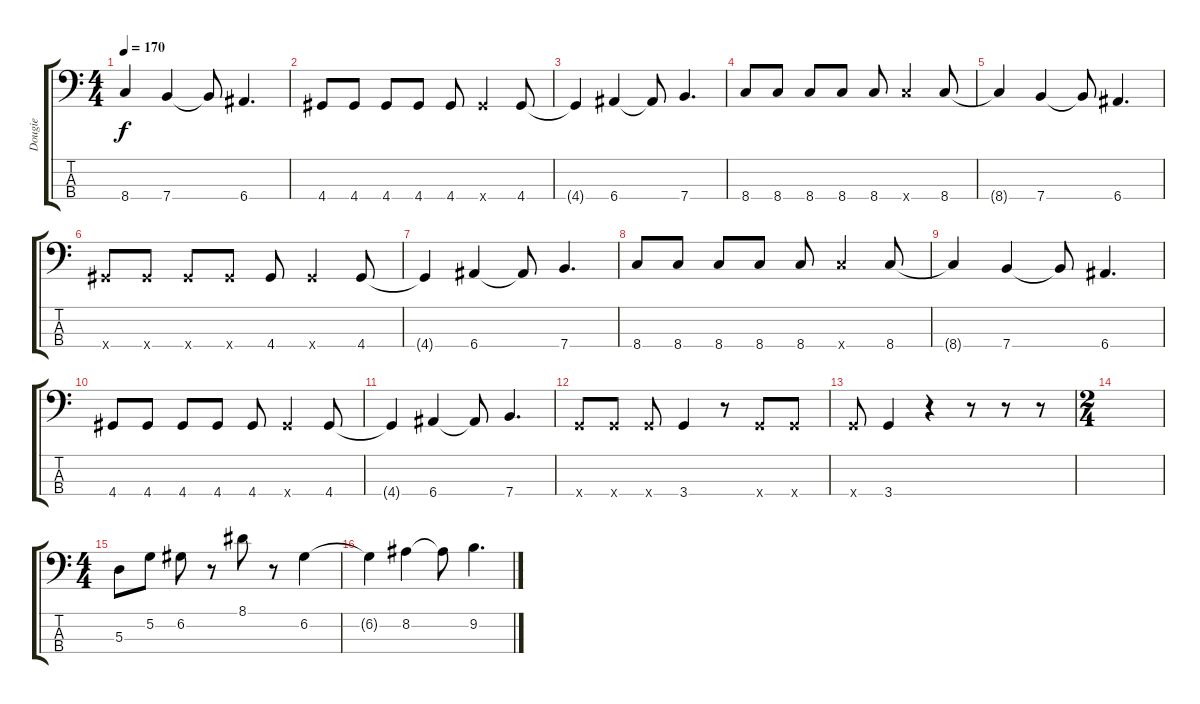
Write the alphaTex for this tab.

\track ("Dougie" "Dougie") {instrument electricbassfinger}
\staff {score tabs}
\tuning (G2 D2 A1 E1) {hide}
\ts (4 4)
\tempo 170
\clef f4
\ks c
8.4{t}.4{dy f} 7.4.4 7.4{t}.8 6.4.4{d} |
4.4.8 4.4.8 4.4.8 4.4.8 4.4.8 4.4{x}.4 4.4.8 |
4.4{t}.4 6.4.4 6.4{t}.8 7.4.4{d} |
8.4.8 8.4.8 8.4.8 8.4.8 8.4.8 8.4{x}.4 8.4.8 |
8.4{t}.4 7.4.4 7.4{t}.8 6.4.4{d} |
4.4{x}.8 4.4{x}.8 4.4{x}.8 4.4{x}.8 4.4.8 4.4{x}.4 4.4.8 |
4.4{t}.4 6.4.4 6.4{t}.8 7.4.4{d} |
8.4.8 8.4.8 8.4.8 8.4.8 8.4.8 8.4{x}.4 8.4.8 |
8.4{t}.4 7.4.4 7.4{t}.8 6.4.4{d} |
4.4.8 4.4.8 4.4.8 4.4.8 4.4.8 4.4{x}.4 4.4.8 |
4.4{t}.4 6.4.4 6.4{t}.8 7.4.4{d} |
3.4{x}.8 3.4{x}.8 3.4{x}.8 3.4.4 r.8 3.4{x}.8 3.4{x}.8 |
3.4{x}.8 3.4.4 r.4 r.8 r.8 r.8 |
\ts (2 4)
|
\ts (4 4)
5.3.8 5.2.8 6.2.8 r.8 8.1.8 r.8 6.2.4 |
6.2{t}.4 8.2.4 8.2{t}.8 9.2.4{d}
